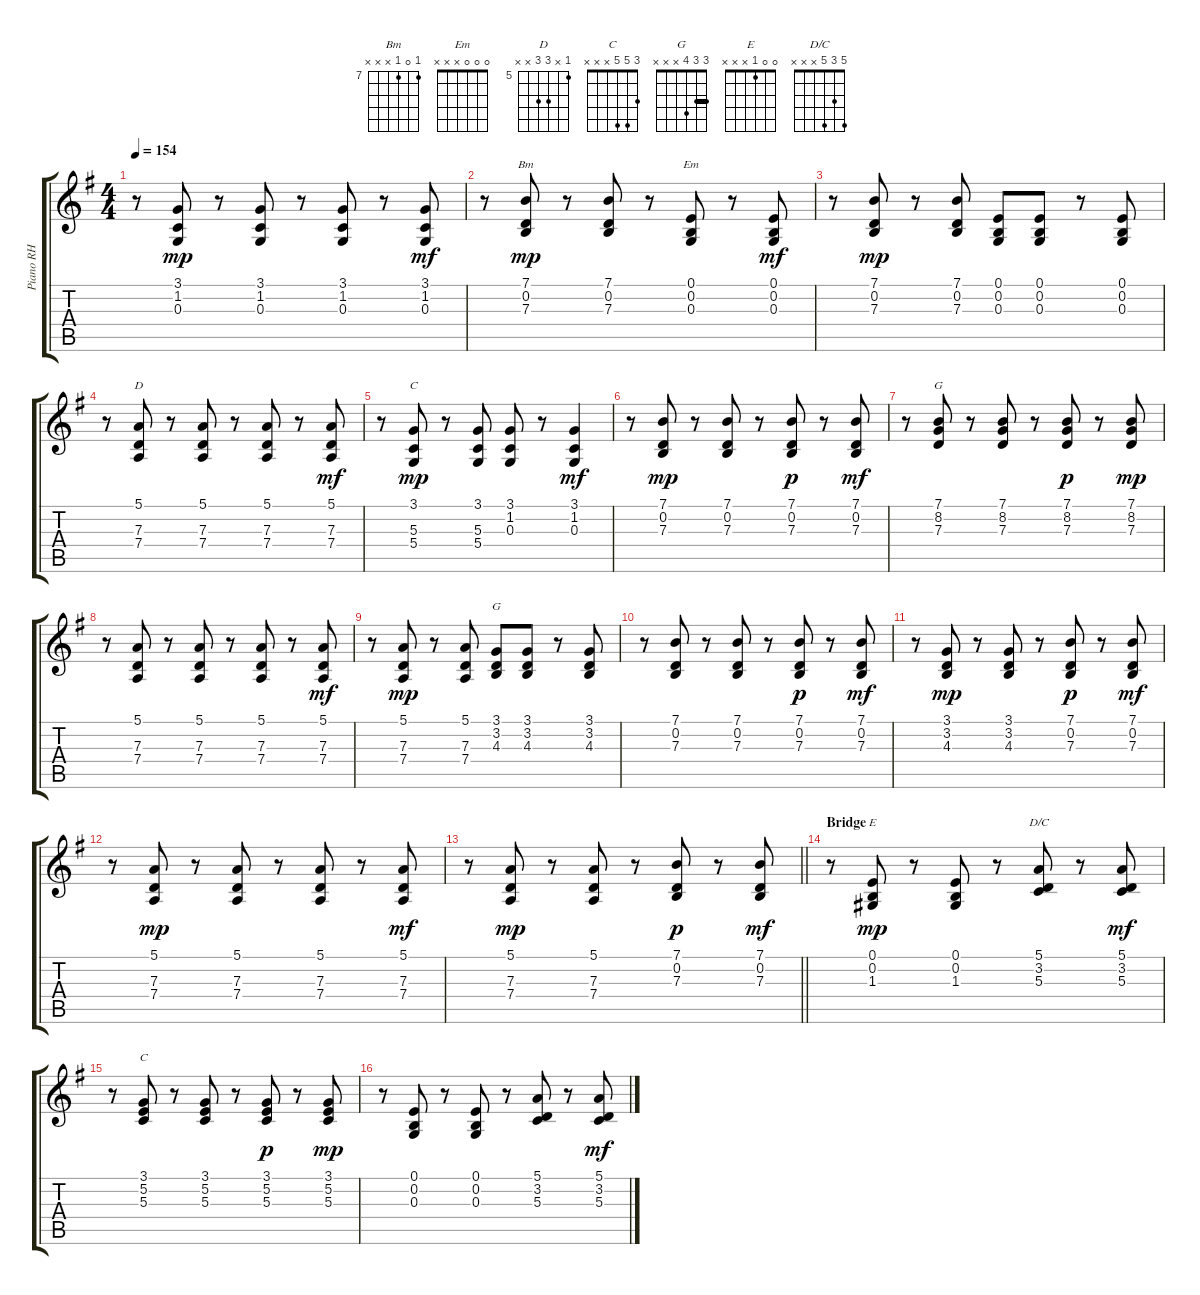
\track ("Piano RH" "Piano RH") {instrument electricpiano2}
\staff {score tabs}
\tuning (E4 B3 G3 D3 A2 E2) {hide}
\chord ("Bm" 7 0 7 x x x) {firstfret 7}
\chord ("Em" 0 0 0 x x x)
\chord ("D" 5 x 7 7 x x) {firstfret 5}
\chord ("C" 3 x 5 5 x x)
\chord ("G" 7 8 7 x x x) {firstfret 7 barre 7}
\chord ("G" 3 3 4 x x x) {barre 3}
\chord ("E" 0 0 1 x x x)
\chord ("D/C" 5 3 5 x x x)
\chord ("C" 3 5 5 x x x)
\ts (4 4)
\tempo 154
\clef g2
\ks g
r.8{dy mf} (3.1 1.2 0.3).8{dy mp} r.8 (3.1 1.2 0.3).8 r.8 (3.1 1.2 0.3).8 r.8 (3.1 1.2 0.3).8{dy mf} |
r.8 (7.1 0.2 7.3).8{ch "Bm" dy mp} r.8 (7.1 0.2 7.3).8 r.8 (0.1 0.2 0.3).8{ch "Em"} r.8 (0.1 0.2 0.3).8{dy mf} |
r.8 (7.1 0.2 7.3).8{dy mp} r.8 (7.1 0.2 7.3).8 (0.1 0.2 0.3).8 (0.1 0.2 0.3).8 r.8 (0.1 0.2 0.3).8 |
r.8 (5.1 7.3 7.4).8{ch "D"} r.8 (5.1 7.3 7.4).8 r.8 (5.1 7.3 7.4).8 r.8 (5.1 7.3 7.4).8{dy mf} |
r.8 (3.1 5.3 5.4).8{ch "C" dy mp} r.8 (3.1 5.3 5.4).8 (3.1 1.2 0.3).8 r.8 (3.1 1.2 0.3).4{dy mf} |
r.8 (7.1 0.2 7.3).8{dy mp} r.8 (7.1 0.2 7.3).8 r.8 (7.1 0.2 7.3).8{dy p} r.8 (7.1 0.2 7.3).8{dy mf} |
r.8 (7.1 8.2 7.3).8{ch "G"} r.8 (7.1 8.2 7.3).8 r.8 (7.1 8.2 7.3).8{dy p} r.8 (7.1 8.2 7.3).8{dy mp} |
r.8 (5.1 7.3 7.4).8 r.8 (5.1 7.3 7.4).8 r.8 (5.1 7.3 7.4).8 r.8 (5.1 7.3 7.4).8{dy mf} |
r.8 (5.1 7.3 7.4).8{dy mp} r.8 (5.1 7.3 7.4).8 (3.1 3.2 4.3).8{ch "G"} (3.1 3.2 4.3).8 r.8 (3.1 3.2 4.3).8 |
r.8 (7.1 0.2 7.3).8 r.8 (7.1 0.2 7.3).8 r.8 (7.1 0.2 7.3).8{dy p} r.8 (7.1 0.2 7.3).8{dy mf} |
r.8 (3.1 3.2 4.3).8{dy mp} r.8 (3.1 3.2 4.3).8 r.8 (7.1 0.2 7.3).8{dy p} r.8 (7.1 0.2 7.3).8{dy mf} |
r.8 (5.1 7.3 7.4).8{dy mp} r.8 (5.1 7.3 7.4).8 r.8 (5.1 7.3 7.4).8 r.8 (5.1 7.3 7.4).8{dy mf} |
\barLineRight lightlight
r.8 (5.1 7.3 7.4).8{dy mp} r.8 (5.1 7.3 7.4).8 r.8 (7.1 0.2 7.3).8{dy p} r.8 (7.1 0.2 7.3).8{dy mf} |
\section ("" "Bridge")
r.8 (0.1 0.2 1.3).8{ch "E" dy mp} r.8 (0.1 0.2 1.3).8 r.8 (5.1 3.2 5.3).8{ch "D/C"} r.8 (5.1 3.2 5.3).8{dy mf} |
r.8 (3.1 5.2 5.3).8{ch "C"} r.8 (3.1 5.2 5.3).8 r.8 (3.1 5.2 5.3).8{dy p} r.8 (3.1 5.2 5.3).8{dy mp} |
r.8 (0.1 0.2 0.3).8 r.8 (0.1 0.2 0.3).8 r.8 (5.1 3.2 5.3).8 r.8 (5.1 3.2 5.3).8{dy mf}
